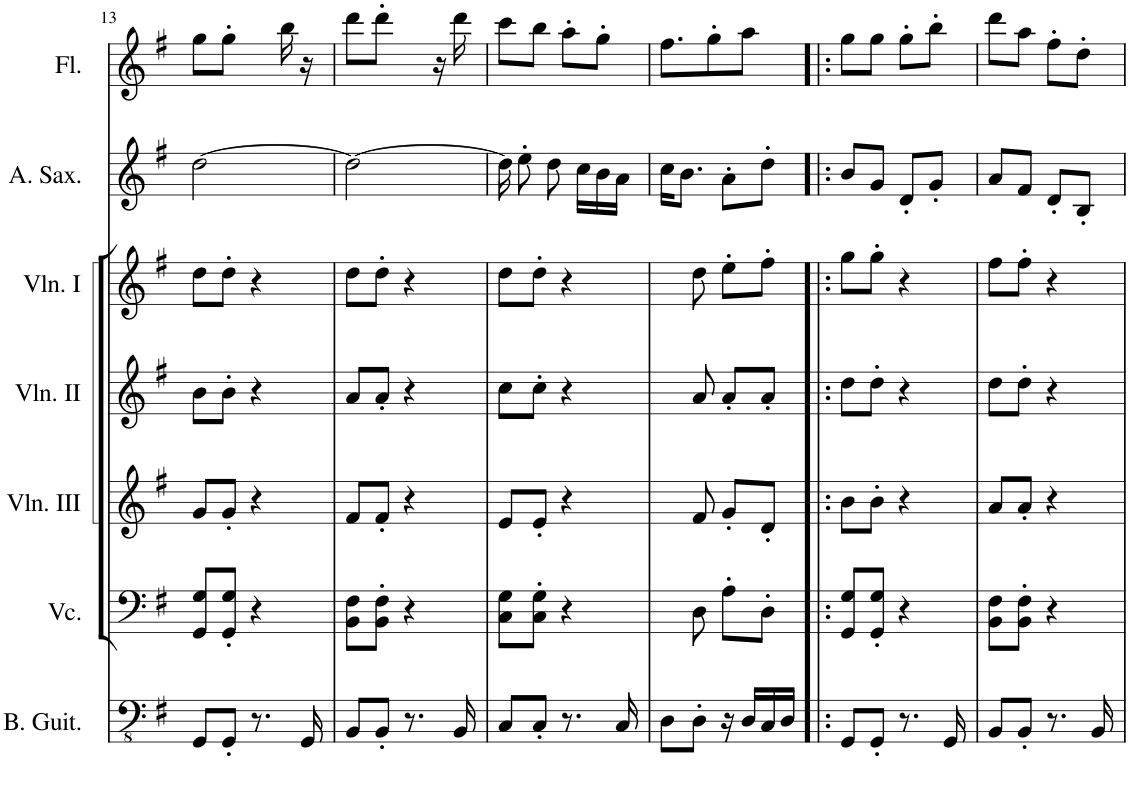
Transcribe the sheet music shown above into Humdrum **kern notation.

**kern	**kern	**kern	**kern	**kern	**kern	**kern
*part7	*part6	*part5	*part4	*part3	*part2	*part1
*staff7	*staff6	*staff5	*staff4	*staff3	*staff2	*staff1
*I"Bass Guitar	*I"Violoncello	*I"Violin III	*I"Violin II	*I"Violin I	*I"Alto Saxophone	*I"Flute
*I'B. Guit.	*I'Vc.	*I'Vln. III	*I'Vln. II	*I'Vln. I	*I'A. Sax.	*I'Fl.
!!LO:PB:g=z
*clefFv4	*clefF4	*clefG2	*clefG2	*clefG2	*clefG2	*clefG2
*	*	*	*	*	*ITrd5c9	*
*k[f#]	*k[f#]	*k[f#]	*k[f#]	*k[f#]	*k[f#]	*k[f#]
*M2/4	*M2/4	*M2/4	*M2/4	*M2/4	*M2/4	*M2/4
=13	=13	=13	=13	=13	=13	=13
8GGG/L	8GG/ 8G/L	8g/L	8b\L	8dd\L	[>2dd\	8gg\L
8GGG'/J	8GG/' 8G/'J	8g'/J	8b'\J	8dd'\J	.	8gg'\J
8.r	4r	4r	4r	4r	.	8ryy
.	.	.	.	.	.	16bb\
16GGG/	.	.	.	.	.	16r
=14	=14	=14	=14	=14	=14	=14
8BBB/L	8BB\ 8F#\L	8f#/L	8a/L	8dd\L	2dd\_	8ddd\L
8BBB'/J	8BB\' 8F#\'J	8f#'/J	8a'/J	8dd'\J	.	8ddd'\J
8.r	4r	4r	4r	4r	.	8ryy
.	.	.	.	.	.	16r
16BBB/	.	.	.	.	.	16ddd\
=15	=15	=15	=15	=15	=15	=15
8CC/L	8C\ 8G\L	8e/L	8cc\L	8dd\L	16dd\]	8ccc\L
.	.	.	.	.	8ee'\	.
8CC'/J	8C\' 8G\'J	8e'/J	8cc'\J	8dd'\J	.	8bb\J
.	.	.	.	.	8dd\	.
8.r	4r	4r	4r	4r	.	8aa'\L
.	.	.	.	.	16cc\LL	.
.	.	.	.	.	16b\	8gg'\J
16CC/	.	.	.	.	16a\JJ	.
=16	=16	=16	=16	=16	=16	=16
8DD\L	8ryy	8ryy	8ryy	8ryy	16cc\KL	8.ff#\L
.	.	.	.	.	8.b\J	.
8DD'\J	8D\	8f#/	8a/	8dd\	.	.
.	.	.	.	.	.	8gg'\
16r	8A'\L	8g'/L	8a'/L	8ee'\L	8a'\L	.
16DD/LL	.	.	.	.	.	8aa\J
16CC/	8D'\J	8d'/J	8a'/J	8ff#'\J	8dd'\J	.
16DD/JJ	.	.	.	.	.	16ryy
=17!|:	=17!|:	=17!|:	=17!|:	=17!|:	=17!|:	=17!|:
8GGG/L	8GG/ 8G/L	8b\L	8dd\L	8gg\L	8b/L	8gg\L
8GGG'/J	8GG/' 8G/'J	8b'\J	8dd'\J	8gg'\J	8g/J	8gg\J
8.r	4r	4r	4r	4r	8d'/L	8gg'\L
.	.	.	.	.	8g'/J	8bb'\J
16GGG/	.	.	.	.	.	.
=18	=18	=18	=18	=18	=18	=18
8BBB/L	8BB\ 8F#\L	8a/L	8dd\L	8ff#\L	8a/L	8ddd\L
8BBB'/J	8BB\' 8F#\'J	8a'/J	8dd'\J	8ff#'\J	8f#/J	8aa\J
8.r	4r	4r	4r	4r	8d'/L	8ff#'\L
.	.	.	.	.	8B'/J	8dd'\J
16BBB/	.	.	.	.	.	.
=	=	=	=	=	=	=
*-	*-	*-	*-	*-	*-	*-
